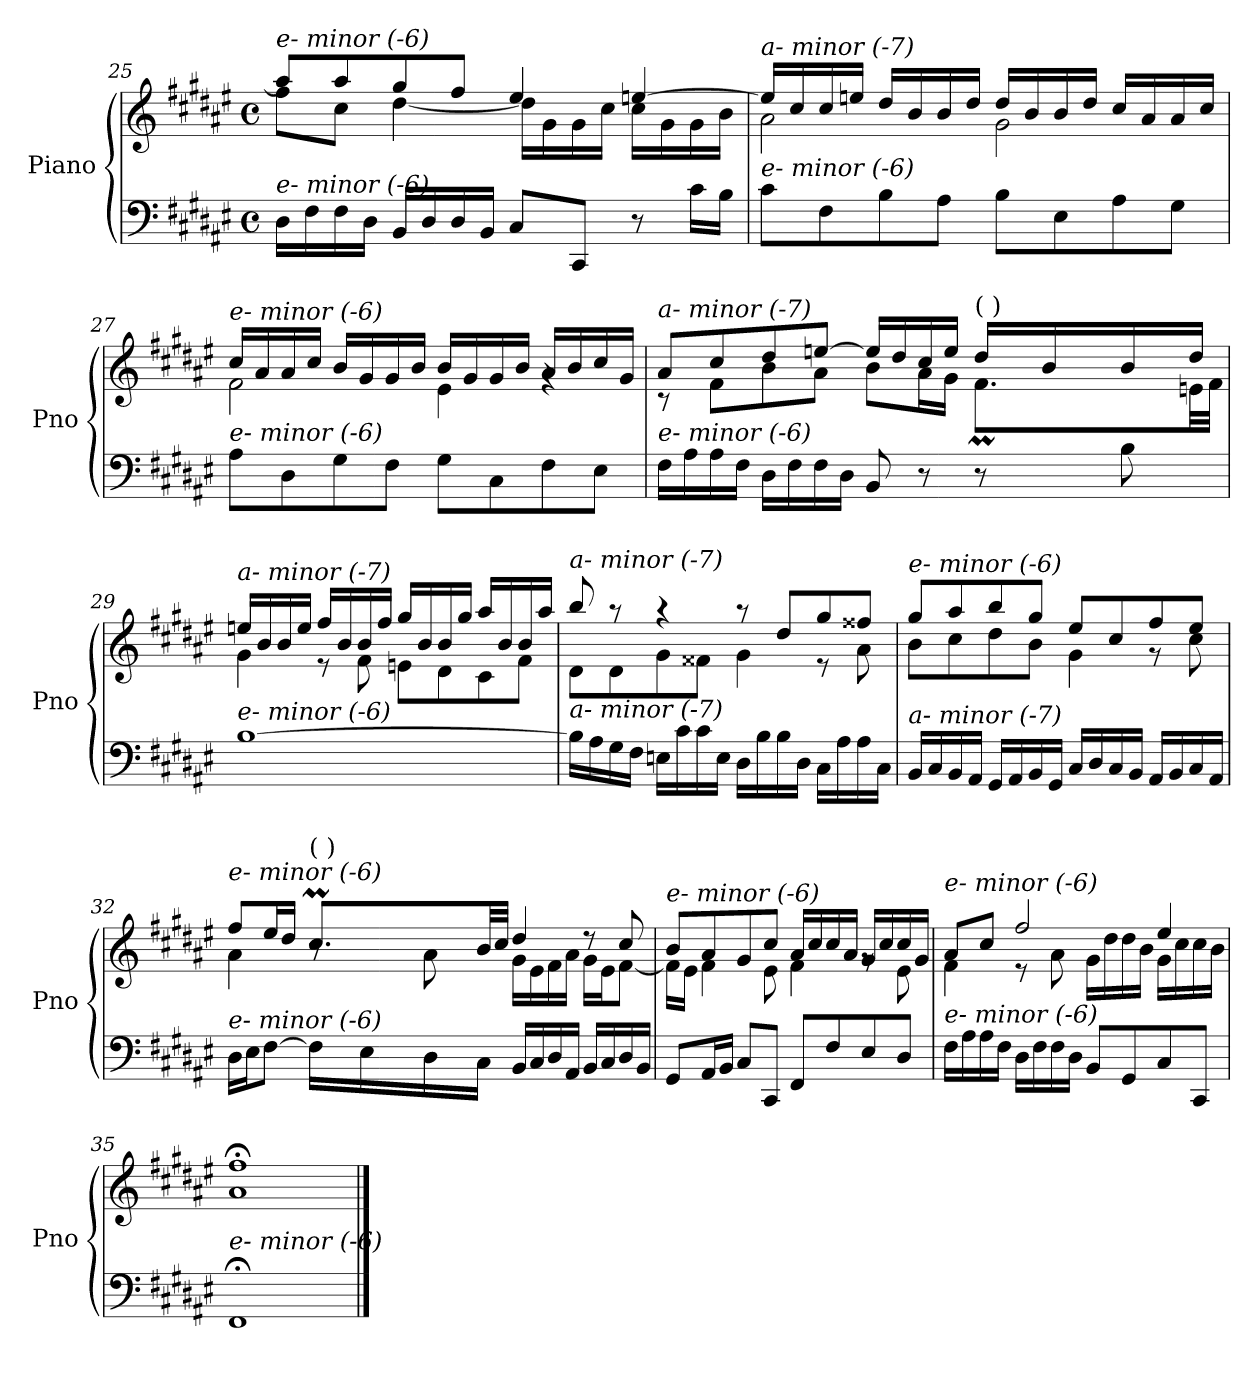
**kern	**kern
*part1	*part1
*staff2	*staff1
*I"Piano	*
*I'Pno	*
!!LO:LB:g=z
*clefF4	*clefG2
*k[f#c#g#d#a#e#]	*k[f#c#g#d#a#e#]
*M4/4	*M4/4
*met(c)	*met(c)
=25	=25
*	*^
!	!LO:TX:i:t=e- minor (-6)	!
!LO:TX:i:t=e- minor (-6)	!	!
16D#\LL	8aa#/L]	8ff#\L
16F#\	.	.
16F#\	8aa#/	8cc#\J
16D#\JJ	.	.
16BB/LL	8gg#/	[4dd#\
16D#/	.	.
16D#/	8ff#/J	.
16BB/JJ	.	.
8C#/L	4ee#/	16dd#\LL]
.	.	16g#\
8CC#/J	.	16g#\
.	.	16cc#\JJ
8r	[4een/	16cc#\LL
.	.	16g#\
16c#\LL	.	16g#\
16B\JJ	.	16b\JJ
=26	=26	=26
!	!LO:TX:i:t=a- minor (-7)	!
!LO:TX:i:t=e- minor (-6)	!	!
8c#\L	16ee/LL]	2a#\
.	16cc#/	.
8F#\	16cc#/	.
.	16een/JJ	.
8B\	16dd#/LL	.
.	16b/	.
8A#\J	16b/	.
.	16dd#/JJ	.
8B\L	16dd#/LL	2g#\
.	16b/	.
8E#\	16b/	.
.	16dd#/JJ	.
8A#\	16cc#/LL	.
.	16a#/	.
8G#\J	16a#/	.
.	16cc#/JJ	.
=27	=27	=27
!	!LO:TX:i:t=e- minor (-6)	!
!LO:TX:i:t=e- minor (-6)	!	!
8A#\L	16cc#/LL	2f#\
.	16a#/	.
8D#\	16a#/	.
.	16cc#/JJ	.
8G#\	16b/LL	.
.	16g#/	.
8F#\J	16g#/	.
.	16b/JJ	.
8G#\L	16b/LL	4e#\
.	16g#/	.
8C#\	16g#/	.
.	16b/JJ	.
8F#\	16a#/LL	4rg
.	16b/	.
8E#\J	16cc#/	.
.	16g#/JJ	.
!!LO:PB:g=z
=28	=28	=28
*^	*	*^
!	!	!LO:TX:i:t=a- minor (-7)	!	!
!LO:TX:i:t=e- minor (-6)	!	!	!	!
2.ryy	16F#\LL	8a#/L	8r	2.ryy
.	16A#\	.	.	.
.	16A#\	8cc#/	8f#\L	.
.	16F#\JJ	.	.	.
.	16D#\LL	8dd#/	8b\	.
.	16F#\	.	.	.
.	16F#\	[8een/J	8a#\J	.
.	16D#\JJ	.	.	.
.	8BB/	16ee/LL]	8b\L	.
.	.	16dd#/	.	.
.	8r	16cc#/	16a#\L	.
.	.	16ee/JJ	16g#\JJ	.
*	*	*	*	*Xtuplet
!	!	!LO:TX:a:t=(   )	!	!
8.ryy	8r	16dd#/LL	8.f#M\L	128%3g#yy
.	.	.	.	128%3f#yy
.	.	.	.	128%3g#yy
.	.	16b/	.	.
.	.	.	.	128%3f#yy
.	.	.	.	128%3g#yy
.	.	.	.	128%3f#yy
.	8B\	16b/	.	.
.	.	.	.	128%3g#yy
.	.	.	.	128%3f#yy
16ryy	.	16dd#/JJ	32en\LL	16ryy
.	.	.	32f#\JJJ	.
*v	*v	*	*	*
*	*	*v	*v
=29	=29	=29
!	!LO:TX:i:t=a- minor (-7)	!
!LO:TX:i:t=e- minor (-6)	!	!
[1B	16een/LL	4g#\
.	16b/	.
.	16b/	.
.	16ee/JJ	.
.	16ff#/LL	8r
.	16b/	.
.	16b/	8f#\
.	16ff#/JJ	.
.	16gg#/LL	8en\L
.	16b/	.
.	16b/	8d#\
.	16gg#/JJ	.
.	16aa#/LL	8c#\
.	16b/	.
.	16b/	8f#\J
.	16aa#/JJ	.
!!LO:LB:g=z	!!
=30	=30	=30
!	!LO:TX:i:t=a- minor (-7)	!
!LO:TX:i:t=a- minor (-7)	!	!
16B\LL]	8bb/	8d#\L
16A#\	.	.
16G#\	8r	8d#\
16F#\JJ	.	.
16En\LL	4r	8g#\
16c#\	.	.
16c#\	.	8f##X\J
16E\JJ	.	.
16D#\LL	8r	4g#\
16B\	.	.
16B\	8dd#/L	.
16D#\JJ	.	.
16C#\LL	8gg#/	8r
16A#\	.	.
16A#\	8ff##X/J	8a#\
16C#\JJ	.	.
!!LO:LB:g=z	!!
=31	=31	=31
!	!LO:TX:i:t=e- minor (-6)	!
!LO:TX:i:t=a- minor (-7)	!	!
16BB/LL	8gg#/L	8b\L
16C#/	.	.
16BB/	8aa#/	8cc#\
16AA#/JJ	.	.
16GG#/LL	8bb/	8dd#\
16AA#/	.	.
16BB/	8gg#/J	8b\J
16GG#/JJ	.	.
16C#/LL	8ee#/L	4g#\
16D#/	.	.
16C#/	8cc#/	.
16BB/JJ	.	.
16AA#/LL	8ff#/	8r
16BB/	.	.
16C#/	8ee#/J	8cc#\
16AA#/JJ	.	.
=32	=32	=32
*^	*	*^
!	!	!LO:TX:i:t=e- minor (-6)	!	!
!LO:TX:i:t=e- minor (-6)	!	!	!	!
4ryy	16D#\LL	8ff#/L	4a#\	4ryy
.	16E#\J	.	.	.
.	[8F#\J	16ee#/L	.	.
.	.	16dd#/JJ	.	.
!	!	!LO:TX:a:t=(   )	!	!
8.ryy	16F#\LL]	8.cc#M/L	8r	128%3dd#yy
.	.	.	.	128%3cc#yy
.	.	.	.	128%3dd#yy
.	16E#\	.	.	.
.	.	.	.	128%3cc#yy
.	.	.	.	128%3dd#yy
.	.	.	.	128%3cc#yy
.	16D#\	.	8a#\	.
.	.	.	.	128%3dd#yy
.	.	.	.	128%3cc#yy
2ryy	16C#\JJ	32b/LL	.	2ryy
.	.	32cc#/JJJ	.	.
.	16BB/LL	4dd#/	16g#\LL	.
.	16C#/	.	16e#\	.
.	16D#/	.	16f#\	.
.	16AA#/JJ	.	16a#\JJ	.
.	16BB/LL	8r	16g#\LL	.
.	16C#/	.	16e#\J	.
.	16D#/	8cc#/	[8f#\J	.
16ryy	16BB/JJ	.	.	16ryy
!!LO:LB:g=z
=33	=33	=33	=33	=33
!	!	!LO:TX:i:t=e- minor (-6)	!	!
!LO:TX:i:t=e- minor (-6)	!	!	!	!
*v	*v	*	*	*
*	*	*v	*v
8GG#/L	8b/L	16f#\LL]
.	.	16e#\JJ
16AA#/L	8a#/	4f#\
16BB/JJ	.	.
8C#/L	8g#/	.
8CC#/J	8cc#/J	8e#\
8FF#/L	16a#/LL	4f#\
.	16cc#/	.
8F#/	16cc#/	.
.	16a#/JJ	.
8E#/	16g#/LL	8rg
.	16cc#/	.
8D#/J	16cc#/	8e#\
.	16g#/JJ	.
=34	=34	=34
!	!LO:TX:i:t=e- minor (-6)	!
!LO:TX:i:t=e- minor (-6)	!	!
16F#\LL	8a#/L	4f#\
16A#\	.	.
16A#\	8cc#/J	.
16F#\JJ	.	.
16D#\LL	2ff#/	8r
16F#\	.	.
16F#\	.	8a#\
16D#\JJ	.	.
8BB/L	.	16g#\LL
.	.	16dd#\
8GG#/	.	16dd#\
.	.	16b\JJ
8C#/	4ee#/	16g#\LL
.	.	16cc#\
8CC#/J	.	16cc#\
.	.	16b\JJ
=35	=35	=35
!	!LO:TX:i:t=e- minor (-6)	!
!LO:TX:i:t=e- minor (-6)	!	!
*	*v	*v
1FF#;	1a#;< 1ff#;<
==	==
*-	*-
